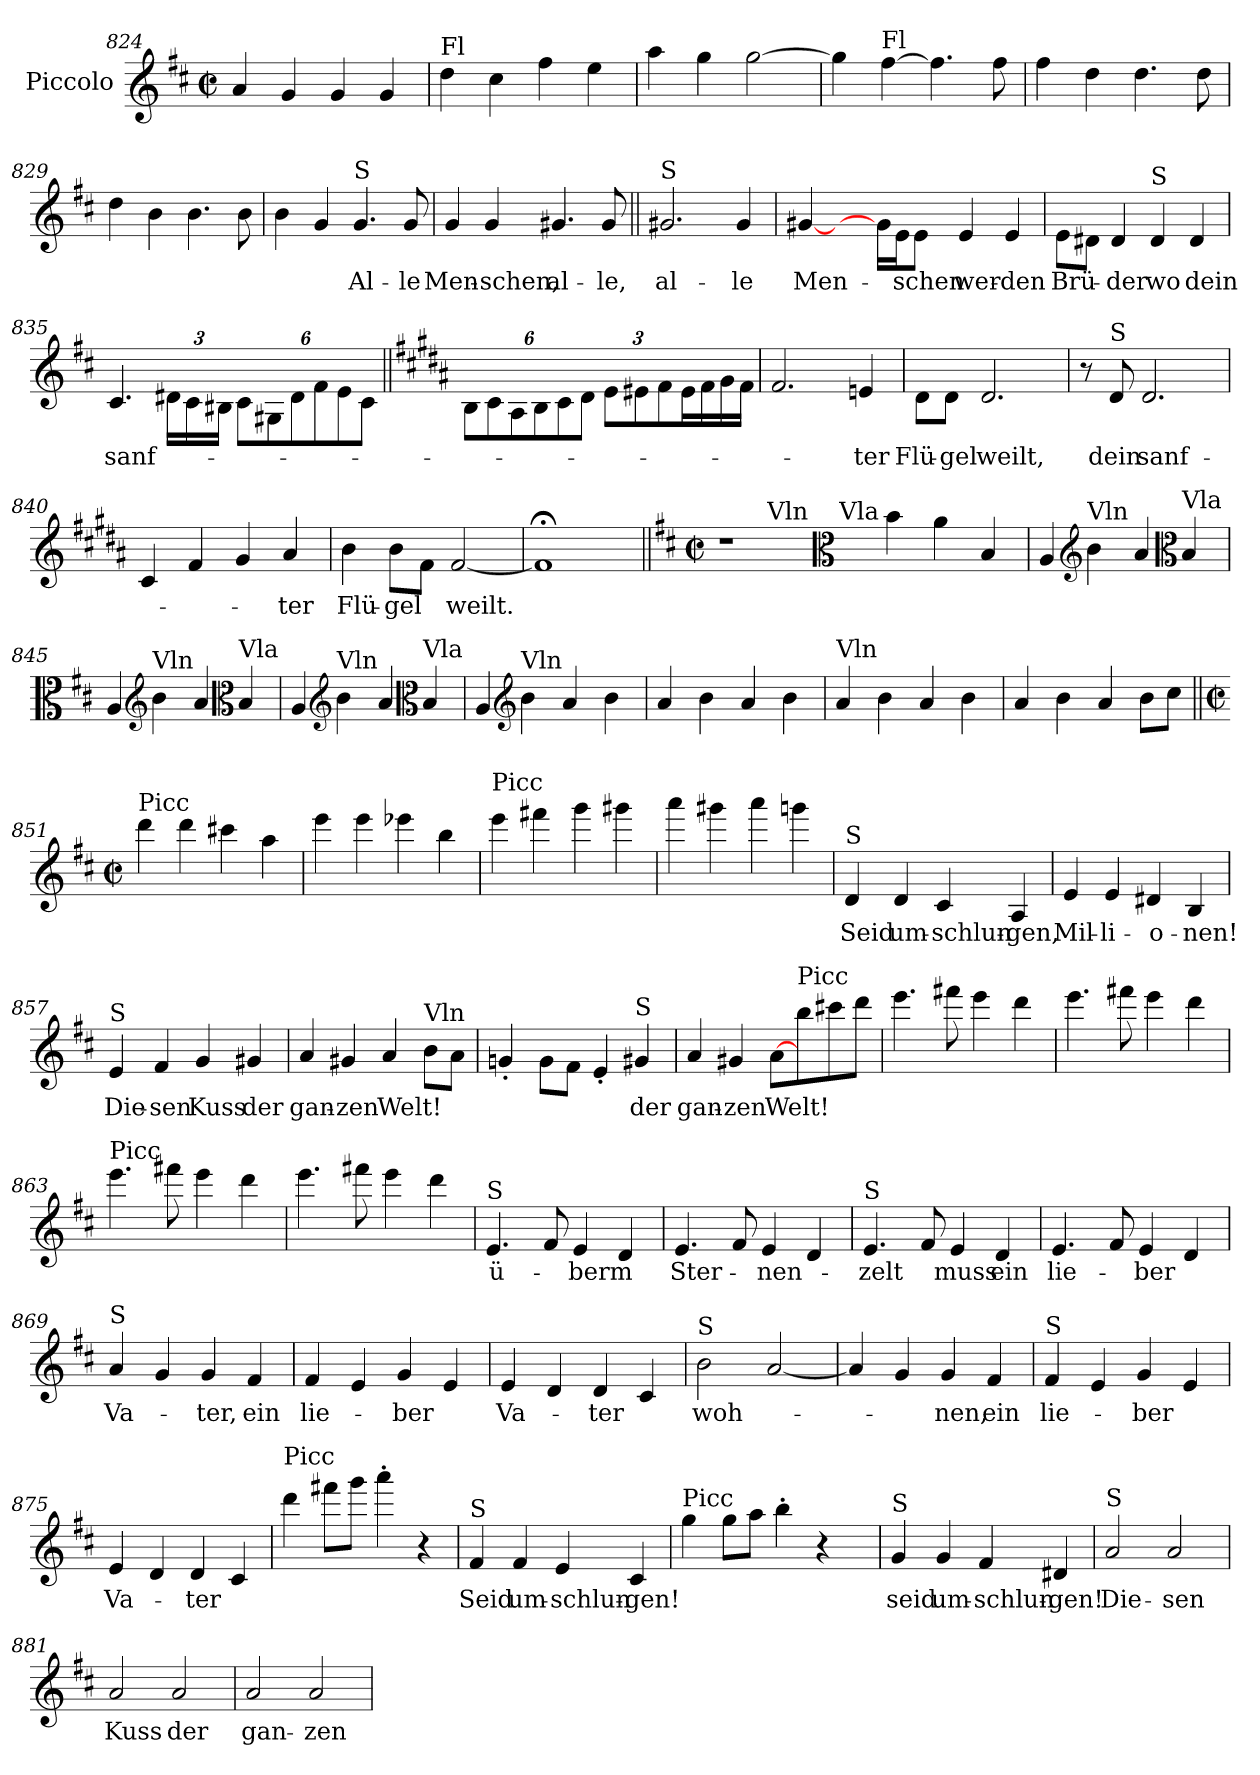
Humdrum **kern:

**kern	**text
*part1	*part1
*staff1	*staff1
*I"Piccolo	*
*I'Picc	*
*clefG2	*
*ITrd-7c-12	*
*k[f#c#]	*
*M2/2	*
*met(c|)	*
=824	=824
4aa	.
4gg	.
4gg	.
4gg	.
=825	=825
!LO:TX:a:t=Fl	!
4ddd	.
4ccc#	.
4fff#	.
4eee	.
=826	=826
4aaa	.
4ggg	.
[2ggg	.
=827	=827
4ggg]	.
!LO:TX:a:t=Fl	!
[4fff#	.
4.fff#]	.
8fff#	.
=828	=828
4fff#	.
4ddd	.
4.ddd	.
8ddd	.
!!LO:PB:g=z
=829	=829
4ddd	.
4bb	.
4.bb	.
8bb	.
=830	=830
4bb	.
4gg	.
!LO:TX:a:t=S	!
!	!LO:LY:b
4.gg	Al-
!	!LO:LY:b
8gg	-le
=831	=831
!	!LO:LY:b
4gg	Men-
!	!LO:LY:b
4gg	-schen,
!	!LO:LY:b
4.gg#X	al-
!	!LO:LY:b
8gg#	-le,
=832||	=832||
!LO:TX:a:t=S	!
!	!LO:LY:b
2.gg#X	al-
!	!LO:LY:b
4gg#	-le
=833	=833
!	!LO:LY:b
[4gg#X	Men-
4ryy	.
16gg#\LL]	.
16ee\J	.
!	!LO:LY:b
8ee\J	-schen
!	!LO:LY:b
4ee	wer-
!	!LO:LY:b
4ee	-den
=834	=834
!	!LO:LY:b
8ee\L	Brü-
8dd#X\J	.
!	!LO:LY:b
4dd#	-der
!LO:TX:a:t=S	!
!	!LO:LY:b
4dd#	wo
!	!LO:LY:b
4dd#	dein
=835	=835
!	!LO:LY:b
4.cc#	sanf-
*Xbrackettup	*
24dd#X\LL	.
24cc#\	.
24b#X\JJ	.
12cc#\L	.
12g#X\	.
12dd#\	.
12ff#\	.
12ee\	.
12cc#\J	.
!!LO:PB:g=z
=836||	=836||
*k[f#c#g#d#a#]	*
12b\L	.
12cc#\	.
12a#\	.
12b\	.
12cc#\	.
12dd#\J	.
12ee\L	.
12ee#X\	.
12ff#\	.
16ee#\L	.
16ff#\	.
16gg#\	.
16ff#\JJ	.
=837	=837
2.ff#	.
!	!LO:LY:b
4een	-ter
=838	=838
!	!LO:LY:b
8dd#\L	Flü-
!	!LO:LY:b
8dd#\J	-gel
!	!LO:LY:b
2.dd#	weilt,
=839	=839
8r	.
!LO:TX:a:t=S	!
!	!LO:LY:b
8dd#	dein
!	!LO:LY:b
2.dd#	sanf-
=840	=840
4cc#	.
4ff#	.
4gg#	.
!	!LO:LY:b
4aa#	-ter
!!LO:PB:g=z
=841	=841
!	!LO:LY:b
4bb	Flü-
!	!LO:LY:b
8bb\L	-gel
8ff#\J	.
!	!LO:LY:b
[2ff#	weilt.
=842	=842
1ff#;<]	.
=843||	=843||
*k[f#c#]	*
*M2/2	*
*met(c|)	*
*^	*
*	*^	*
1r	4ryy	2.ryy	.
!	!LO:TX:a:t=Vln	!	!
.	1.ryy	.	.
*clefC3	*	*	*
!	!	!LO:TX:a:t=Vla	!
.	.	1ryy	.
4bb	.	.	.
4aa	.	.	.
4b	.	.	.
*v	*v	*v	*
=844	=844
4a	.
*clefG2	*
!LO:TX:a:t=Vln	!
4bb	.
4aa	.
*clefC3	*
!LO:TX:a:t=Vla	!
4b	.
=845	=845
4a	.
*clefG2	*
!LO:TX:a:t=Vln	!
4bb	.
4aa	.
*clefC3	*
!LO:TX:a:t=Vla	!
4b	.
=846	=846
4a	.
*clefG2	*
!LO:TX:a:t=Vln	!
4bb	.
4aa	.
*clefC3	*
!LO:TX:a:t=Vla	!
4b	.
=847	=847
4a	.
*clefG2	*
!LO:TX:a:t=Vln	!
4bb	.
4aa	.
4bb	.
=848	=848
4aa	.
4bb	.
4aa	.
4bb	.
=849	=849
!LO:TX:a:t=Vln	!
4aa	.
4bb	.
4aa	.
4bb	.
=850	=850
4aa	.
4bb	.
4aa	.
8bb\L	.
8ccc#\J	.
!!LO:PB:g=z
=851||	=851||
*M2/2	*
*met(c|)	*
*MM264	*
!LO:TX:a:t=Picc	!
4dddd	.
4dddd	.
4cccc#X	.
4aaa	.
=852	=852
4eeee	.
4eeee	.
4eeee-X	.
4bbb	.
=853	=853
!LO:TX:a:t=Picc	!
4eeee	.
4ffff#X	.
4gggg	.
4gggg#X	.
=854	=854
4aaaa	.
4gggg#X	.
4aaaa	.
4gggg	.
=855	=855
!LO:TX:a:t=S	!
!	!LO:LY:b
4dd	Seid
!	!LO:LY:b
4dd	um-
!	!LO:LY:b
4cc#	-schlun-
!	!LO:LY:b
4a	-gen,
=856	=856
!	!LO:LY:b
4ee	Mil-
!	!LO:LY:b
4ee	-li-
!	!LO:LY:b
4dd#X	-o-
!	!LO:LY:b
4b	-nen!
=857	=857
!LO:TX:a:t=S	!
!	!LO:LY:b
4ee	Die-
!	!LO:LY:b
4ff#	-sen
!	!LO:LY:b
4gg	Kuss
!	!LO:LY:b
4gg#X	der
!!LO:PB:g=z
=858	=858
!	!LO:LY:b
4aa	gan-
!	!LO:LY:b
4gg#X	-zen
!	!LO:LY:b
4aa	Welt!
!LO:TX:a:t=Vln	!
8bb\L	.
8aa\J	.
=859	=859
4ggn'	.
8gg\L	.
8ff#\J	.
4ee'	.
!LO:TX:a:t=S	!
!	!LO:LY:b
4gg#X	der
=860	=860
!	!LO:LY:b
4aa	gan-
!	!LO:LY:b
4gg#X	-zen
!	!LO:LY:b
[8aa\L	Welt!
!LO:TX:a:t=Picc	!
8bbb\	.
8cccc#X\	.
8dddd\J	.
=861	=861
4.eeee	.
8ffff#X	.
4eeee	.
4dddd	.
=862	=862
4.eeee	.
8ffff#X	.
4eeee	.
4dddd	.
=863	=863
!LO:TX:a:t=Picc	!
4.eeee	.
8ffff#X	.
4eeee	.
4dddd	.
=864	=864
4.eeee	.
8ffff#X	.
4eeee	.
4dddd	.
=865	=865
!LO:TX:a:t=S	!
!	!LO:LY:b
4.ee	ü-
8ff#	.
!	!LO:LY:b
4ee	-berm
4dd	.
!!LO:PB:g=z
=866	=866
!	!LO:LY:b
4.ee	Ster-
8ff#	.
!	!LO:LY:b
4ee	-nen-
4dd	.
=867	=867
!LO:TX:a:t=S	!
!	!LO:LY:b
4.ee	-zelt
8ff#	.
!	!LO:LY:b
4ee	muss
!	!LO:LY:b
4dd	ein
=868	=868
!	!LO:LY:b
4.ee	lie-
8ff#	.
!	!LO:LY:b
4ee	-ber
4dd	.
=869	=869
!LO:TX:a:t=S	!
!	!LO:LY:b
4aa	Va-
4gg	.
!	!LO:LY:b
4gg	-ter,
!	!LO:LY:b
4ff#	ein
=870	=870
!	!LO:LY:b
4ff#	lie-
4ee	.
!	!LO:LY:b
4gg	-ber
4ee	.
=871	=871
!	!LO:LY:b
4ee	Va-
4dd	.
!	!LO:LY:b
4dd	-ter
4cc#	.
=872	=872
!LO:TX:a:t=S	!
!	!LO:LY:b
2bb	woh-
[2aa	.
=873	=873
4aa]	.
4gg	.
!	!LO:LY:b
4gg	-nen,
!	!LO:LY:b
4ff#	ein
!!LO:PB:g=z
=874	=874
!LO:TX:a:t=S	!
!	!LO:LY:b
4ff#	lie-
4ee	.
!	!LO:LY:b
4gg	-ber
4ee	.
=875	=875
!	!LO:LY:b
4ee	Va-
4dd	.
!	!LO:LY:b
4dd	-ter
4cc#	.
=876	=876
!LO:TX:a:t=Picc	!
4dddd	.
8ffff#X\L	.
8gggg\J	.
4aaaa'	.
4r	.
=877	=877
!LO:TX:a:t=S	!
!	!LO:LY:b
4ff#	Seid
!	!LO:LY:b
4ff#	um-
!	!LO:LY:b
4ee	-schlun-
!	!LO:LY:b
4cc#	-gen!
=878	=878
!LO:TX:a:t=Picc	!
4ggg	.
8ggg\L	.
8aaa\J	.
4bbb'	.
4r	.
=879	=879
!LO:TX:a:t=S	!
!	!LO:LY:b
4gg	seid
!	!LO:LY:b
4gg	um-
!	!LO:LY:b
4ff#	-schlun-
!	!LO:LY:b
4dd#X	-gen!
=880	=880
!LO:TX:a:t=S	!
!	!LO:LY:b
2aa	Die-
!	!LO:LY:b
2aa	-sen
=881	=881
!	!LO:LY:b
2aa	Kuss
!	!LO:LY:b
2aa	der
=882	=882
!	!LO:LY:b
2aa	gan-
!	!LO:LY:b
2aa	-zen
=	=
*-	*-
